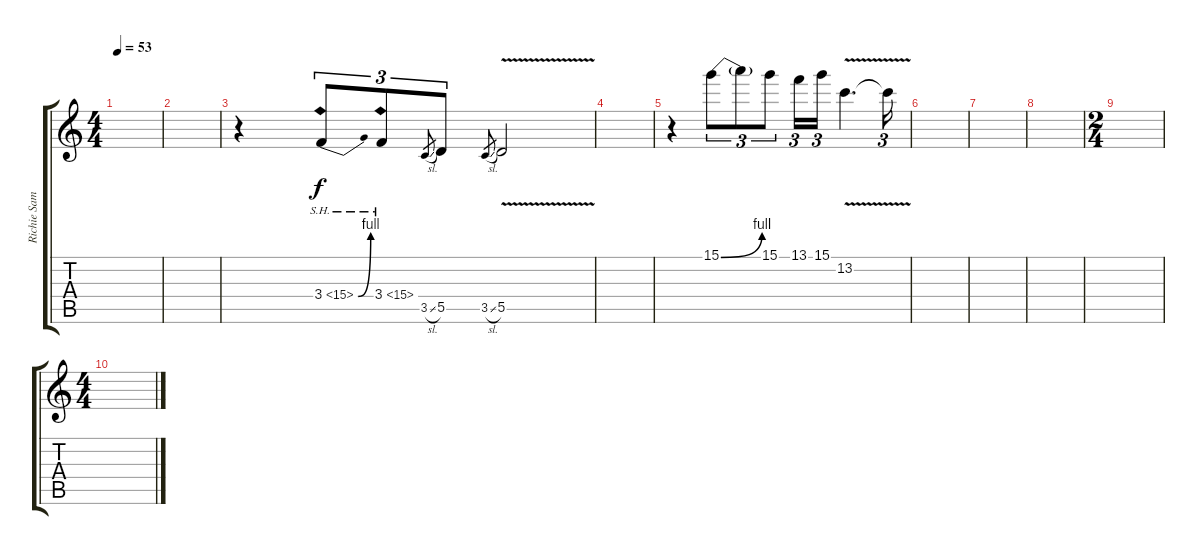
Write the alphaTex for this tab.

\track ("Richie Sambora (Solo Guitar)" "Richie Sam") {instrument distortionguitar}
\staff {score tabs}
\tuning (E4 B3 G3 D3 A2 E2) {hide}
\ts (4 4)
\tempo 53
\clef g2
\ks c
|
|
r.4{volume 16 instrument distortionguitar} 3.4{be (bend 0 0 60 4) sh 12}.8{tu (3 2)} 3.4{sh 12}.8{tu (3 2)} 3.5{sl}.8{gr} 5.5.8{tu (3 2)} 3.5{sl}.8{gr} 5.5{v}.2 |
|
r.4 15.1{be (bend 0 0 60 4)}.8{tu (3 2)} 15.1{t}.8{tu (3 2)} 15.1.8{tu (3 2)} 13.1.16{tu (3 2)} 15.1.16{tu (3 2)} 13.2{v}.4{d} 13.2{t}.16{tu (3 2)} |
|
|
|
\ts (2 4)
|
\ts (4 4)
